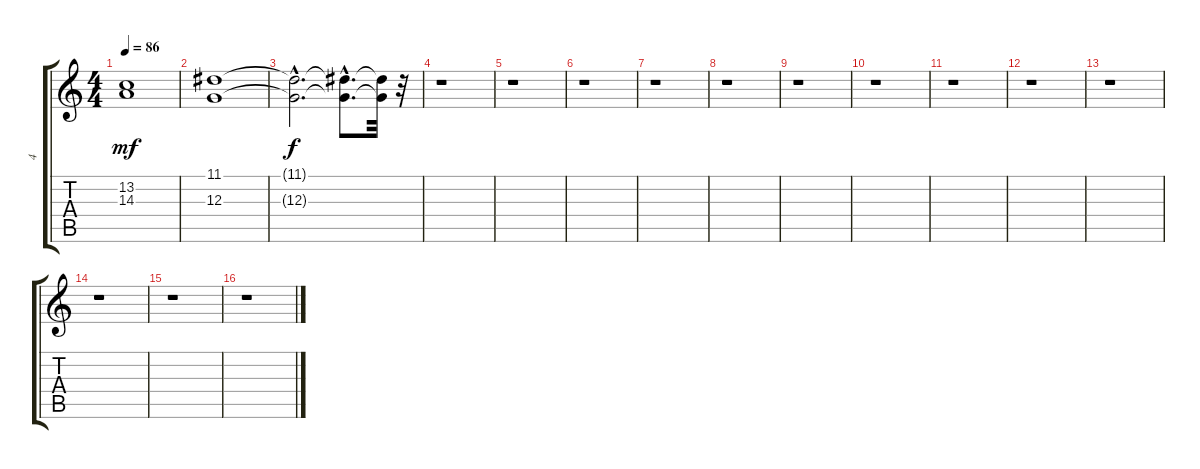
\track ("4" "4") {instrument stringensemble1}
\staff {score tabs}
\tuning (E4 B3 G3 D3 A2 E2) {hide}
\ts (4 4)
\tempo 86
\clef g2
\ks c
(13.2 14.3).1{dy mf} |
(11.1 12.3).1 |
(11.1{hac t} 12.3{hac t}).2{d dy f} (11.1{hac t} 12.3{hac t}).8{d} (11.1{t} 12.3{t}).32 r.32 |
r.1 |
r.1 |
r.1 |
r.1 |
r.1 |
r.1 |
r.1 |
r.1 |
r.1 |
r.1 |
r.1 |
r.1 |
r.1
